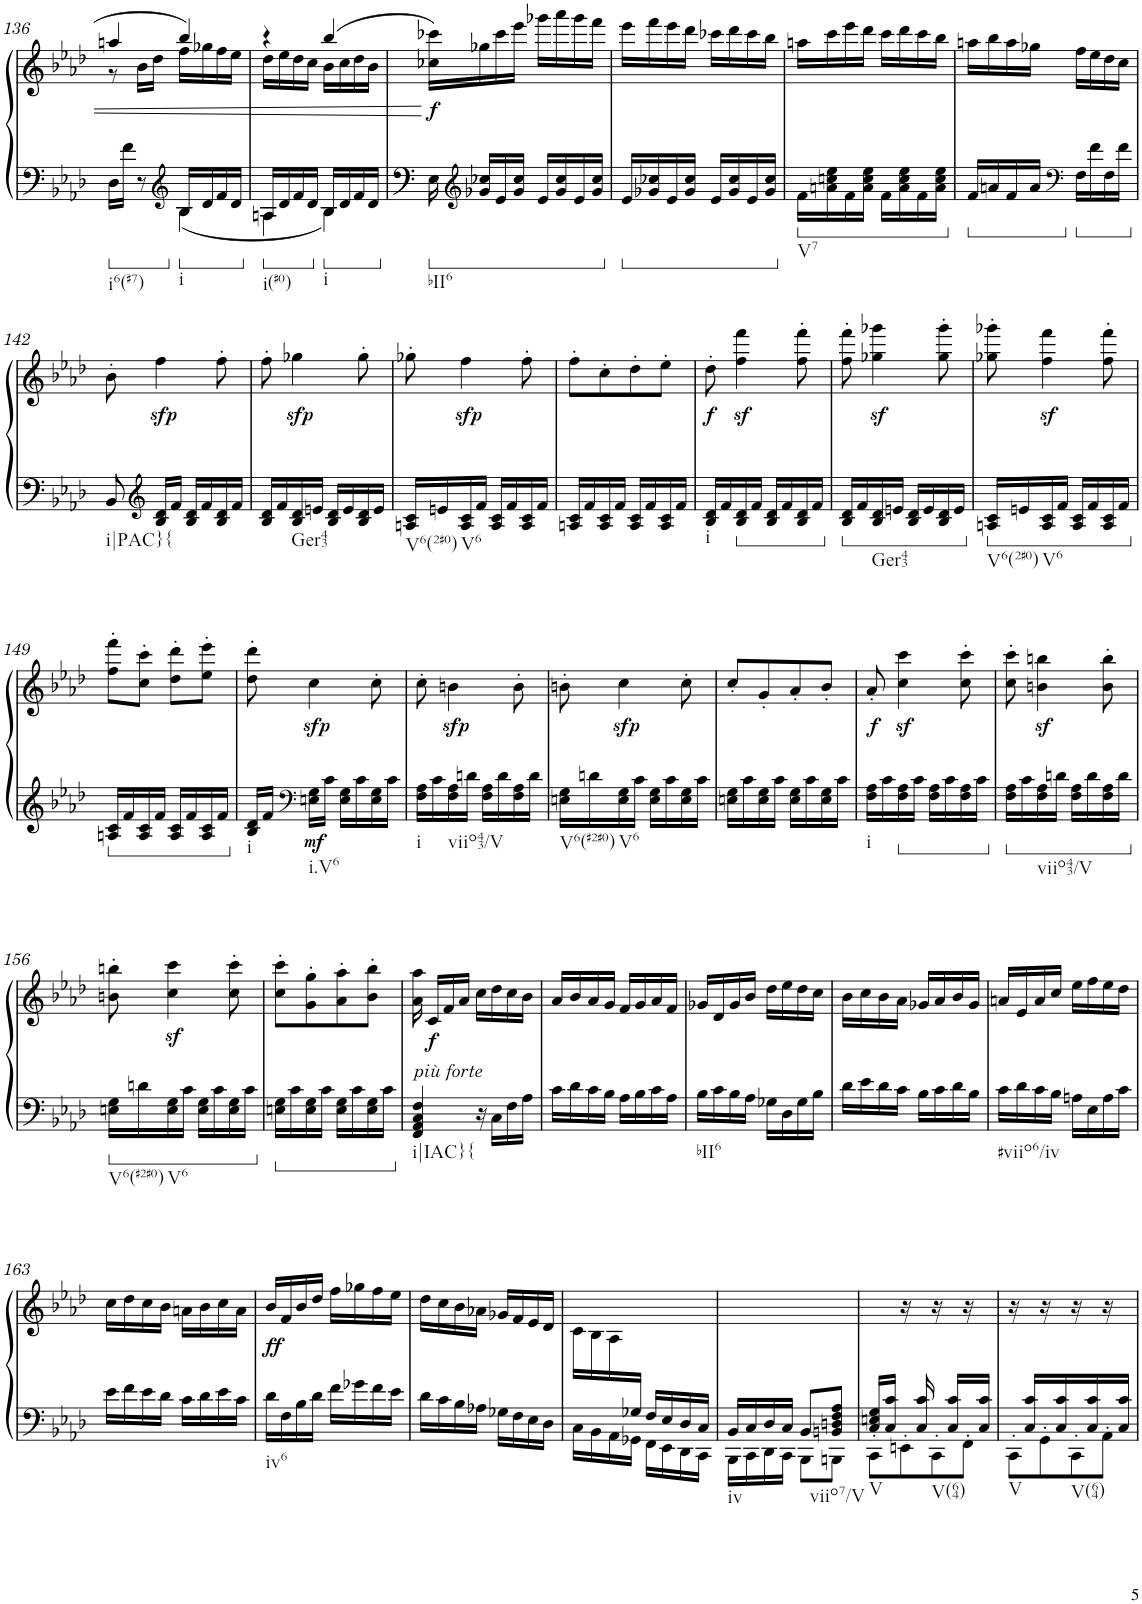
**kern	**kern	**dynam
*part1	*part1	*part1
*staff2	*staff1	*staff1/2
*I"Piano	*	*
*I'Pno.	*	*
!!LO:PB:g=z
*clefG2	*clefG2	*
*k[b-e-a-d-]	*k[b-e-a-d-]	*
*M2/4	*M2/4	*
=136	=136	=136
*^	*^	*
!LO:TX:b:t=i6(#7)	!	!	!	!
16D-\LL	4ryy	4aan/	8r	.
16f\JJ	.	.	.	.
8r	.	.	16b-\LL	.
.	.	.	16dd-\JJ	.
*clefG2	*	*	*	*
!LO:TX:b:t=i	!	!	!	!
16B-/LL	4B-\	4bb-/	16ff\LL	.
16d-/	.	.	16gg-X\	.
16f/	.	.	16ff\	.
16d-/JJ	.	.	16ee-\JJ	.
=137	=137	=137	=137	=137
!LO:TX:b:t=i(#0)	!	!	!	!
16An/LL	4A\	4r	16dd-\LL	.
16d-/	.	.	16ee-\	.
16f/	.	.	16dd-\	.
16d-/JJ	.	.	16cc\JJ	.
!LO:TX:b:t=i	!	!	!	!
16B-/LL	4B-\	(4bb-/	16b-\LL	.
16d-/	.	.	16cc\	.
16f/	.	.	16dd-\	.
16d-/JJ	.	.	16b-\JJ	.
*v	*v	*	*	*
=138	=138	=138	=138
!LO:TX:b:t=bII6	!	!	!
!	!	!	!LO:DY:b
*	*v	*v	*
16E-\	16cc-X\ 16ccc-X\LL)	f
*clefG2	*	*
16g-X/ 16cc-X/LL	16gg-X\	.
16e-/	16ccc-\	.
16g-/ 16cc-/JJ	16eee-\JJ	.
16e-/LL	16ggg-X\LL	.
16g-/ 16cc-/	16aaa-\	.
16e-/	16ggg-\	.
16g-/ 16cc-/JJ	16fff\JJ	.
=139	=139	=139
16e-/LL	16eee-\LL	.
16g-X/ 16cc-X/	16fff\	.
16e-/	16eee-\	.
16g-/ 16cc-/JJ	16ddd-\JJ	.
16e-/LL	16ccc-X\LL	.
16g-/ 16cc-/	16ddd-\	.
16e-/	16ccc-\	.
16g-/ 16cc-/JJ	16bb-\JJ	.
=140	=140	=140
!LO:TX:b:t=V7	!	!
16f\LL	16aan\LL	.
16an\ 16ccn\ 16ee-\	16ccc\	.
16f\	16eee-\	.
16a\ 16cc\ 16ee-\JJ	16ddd-\JJ	.
16f\LL	16ccc\LL	.
16a\ 16cc\ 16ee-\	16ddd-\	.
16f\	16ccc\	.
16a\ 16cc\ 16ee-\JJ	16bb-\JJ	.
=141	=141	=141
16f/LL	16aan\LL	.
16an/	16bb-\	.
16f/	16aa\	.
16a/JJ	16gg-X\JJ	.
*clefF4	*	*
16F\LL	16ff\LL	.
16f\	16ee-\	.
16F\	16dd-\	.
16f\JJ	16cc\JJ	.
!!LO:LB:g=z
=142	=142	=142
!LO:TX:b:t=i|PAC}{	!	!
8BB-/	8b-'\	.
*clefG2	*	*
!	!	!LO:DY:b
16B-/ 16d-/LL	4ff\	sfp
16f/JJ	.	.
16B-/ 16d-/LL	.	.
16f/	.	.
16B-/ 16d-/	8ff'\	.
16f/JJ	.	.
=143	=143	=143
16B-/ 16d-/LL	8ff'\	.
16f/	.	.
!LO:TX:b:t=Ger43	!	!
!	!	!LO:DY:b
16B-/ 16d-/	4gg-X\	sfp
16en/JJ	.	.
16B-/ 16d-/LL	.	.
16e/	.	.
16B-/ 16d-/	8gg-'\	.
16e/JJ	.	.
=144	=144	=144
!LO:TX:b:t=V6(2#0)	!	!
16An/ 16c/LL	8gg-X'\	.
16en/	.	.
!LO:TX:b:t=V6	!	!
!	!	!LO:DY:b
16A/ 16c/	4ff\	sfp
16f/JJ	.	.
16A/ 16c/LL	.	.
16f/	.	.
16A/ 16c/	8ff'\	.
16f/JJ	.	.
=145	=145	=145
16An/ 16c/LL	8ff'\L	.
16f/	.	.
16A/ 16c/	8cc'\	.
16f/JJ	.	.
16A/ 16c/LL	8dd-'\	.
16f/	.	.
16A/ 16c/	8ee-'\J	.
16f/JJ	.	.
=146	=146	=146
!LO:TX:b:t=i	!	!
!	!	!LO:DY:b
16B-/ 16d-/LL	8dd-'\	f
16f/	.	.
16B-/ 16d-/	4ff\z< 4fff\z<	.
16f/JJ	.	.
16B-/ 16d-/LL	.	.
16f/	.	.
16B-/ 16d-/	8ff\' 8fff\'	.
16f/JJ	.	.
=147	=147	=147
16B-/ 16d-/LL	8ff\' 8fff\'	.
16f/	.	.
!LO:TX:b:t=Ger43	!	!
16B-/ 16d-/	4gg-X\z< 4ggg-X\z<	.
16en/JJ	.	.
16B-/ 16d-/LL	.	.
16e/	.	.
16B-/ 16d-/	8gg-\' 8ggg-\'	.
16e/JJ	.	.
=148	=148	=148
!LO:TX:b:t=V6(2#0)	!	!
16An/ 16c/LL	8gg-X\' 8ggg-X\'	.
16en/	.	.
!LO:TX:b:t=V6	!	!
16A/ 16c/	4ff\z< 4fff\z<	.
16f/JJ	.	.
16A/ 16c/LL	.	.
16f/	.	.
16A/ 16c/	8ff\' 8fff\'	.
16f/JJ	.	.
!!LO:LB:g=z
=149	=149	=149
16An/ 16c/LL	8ff\' 8fff\'L	.
16f/	.	.
16A/ 16c/	8cc\' 8ccc\'J	.
16f/JJ	.	.
16A/ 16c/LL	8dd-\' 8ddd-\'L	.
16f/	.	.
16A/ 16c/	8ee-\' 8eee-\'J	.
16f/JJ	.	.
=150	=150	=150
!LO:TX:b:t=i	!	!
16B-/ 16d-/LL	8dd-\' 8ddd-\'	.
16f/JJ	.	.
*clefF4	*	*
!LO:TX:b:t=i.V6	!	!
!	!	!LO:DY:b=2
!	!	!LO:DY:n=1:b
16En\ 16G\LL	4cc\	mf sfp
16c\JJ	.	.
16E\ 16G\LL	.	.
16c\	.	.
16E\ 16G\	8cc'\	.
16c\JJ	.	.
=151	=151	=151
!LO:TX:b:t=i	!	!
16F\ 16A-\LL	8cc'\	.
16c\	.	.
!LO:TX:b:t=viio43/V	!	!
!	!	!LO:DY:b
16F\ 16A-\	4bn\	sfp
16dn\JJ	.	.
16F\ 16A-\LL	.	.
16d\	.	.
16F\ 16A-\	8b'\	.
16d\JJ	.	.
=152	=152	=152
!LO:TX:b:t=V6(#2#0)	!	!
16En\ 16G\LL	8bn'\	.
16dn\	.	.
!LO:TX:b:t=V6	!	!
!	!	!LO:DY:b
16E\ 16G\	4cc\	sfp
16c\JJ	.	.
16E\ 16G\LL	.	.
16c\	.	.
16E\ 16G\	8cc'\	.
16c\JJ	.	.
=153	=153	=153
16En\ 16G\LL	8cc'/L	.
16c\	.	.
16E\ 16G\	8g'/	.
16c\JJ	.	.
16E\ 16G\LL	8a-'/	.
16c\	.	.
16E\ 16G\	8b-'/J	.
16c\JJ	.	.
=154	=154	=154
!LO:TX:b:t=i	!	!
!	!	!LO:DY:b
16F\ 16A-\LL	8a-'/	f
16c\	.	.
16F\ 16A-\	4cc\z< 4ccc\z<	.
16c\JJ	.	.
16F\ 16A-\LL	.	.
16c\	.	.
16F\ 16A-\	8cc\' 8ccc\'	.
16c\JJ	.	.
=155	=155	=155
16F\ 16A-\LL	8cc\' 8ccc\'	.
16c\	.	.
!LO:TX:b:t=viio43/V	!	!
16F\ 16A-\	4bn\z< 4bbn\z<	.
16dn\JJ	.	.
16F\ 16A-\LL	.	.
16d\	.	.
16F\ 16A-\	8b\' 8bb\'	.
16d\JJ	.	.
!!LO:LB:g=z
=156	=156	=156
!LO:TX:b:t=V6(#2#0)	!	!
16En\ 16G\LL	8bn\' 8bbn\'	.
16dn\	.	.
!LO:TX:b:t=V6	!	!
16E\ 16G\	4cc\z< 4ccc\z<	.
16c\JJ	.	.
16E\ 16G\LL	.	.
16c\	.	.
16E\ 16G\	8cc\' 8ccc\'	.
16c\JJ	.	.
=157	=157	=157
16En\ 16G\LL	8cc\' 8ccc\'L	.
16c\	.	.
16E\ 16G\	8g\' 8gg\'	.
16c\JJ	.	.
16E\ 16G\LL	8a-\' 8aa-\'	.
16c\	.	.
16E\ 16G\	8b-\' 8bb-\'J	.
16c\JJ	.	.
=158	=158	=158
!LO:TX:a:i:t=più forte	!	!
!LO:TX:b:t=i|IAC}{	!	!
4FF/ 4AA-/ 4C/ 4F/	16a-\ 16aa-\	.
.	16c/LL	.
!	!	!LO:DY:b
.	16f/	f
.	16a-/JJ	.
16r	16cc\LL	.
16C\LL	16dd-\	.
16F\	16cc\	.
16A-\JJ	16b-\JJ	.
=159	=159	=159
16c\LL	16a-/LL	.
16d-\	16b-/	.
16c\	16a-/	.
16B-\JJ	16g/JJ	.
16A-\LL	16f/LL	.
16B-\	16g/	.
16c\	16a-/	.
16A-\JJ	16f/JJ	.
=160	=160	=160
!LO:TX:b:t=bII6	!	!
16B-\LL	16g-X/LL	.
16c\	16d-/	.
16B-\	16g-/	.
16A-\JJ	16b-/JJ	.
16G-X\LL	16dd-\LL	.
16D-\	16ee-\	.
16G-\	16dd-\	.
16B-\JJ	16cc\JJ	.
=161	=161	=161
16d-\LL	16b-\LL	.
16e-\	16cc\	.
16d-\	16b-\	.
16c\JJ	16a-\JJ	.
16B-\LL	16g-X/LL	.
16c\	16a-/	.
16d-\	16b-/	.
16B-\JJ	16g-/JJ	.
=162	=162	=162
!LO:TX:b:t=#viio6/iv	!	!
16c\LL	16an/LL	.
16d-\	16e-/	.
16c\	16a/	.
16B-\JJ	16cc/JJ	.
16An\LL	16ee-\LL	.
16E-\	16ff\	.
16A\	16ee-\	.
16c\JJ	16dd-\JJ	.
!!LO:LB:g=z
=163	=163	=163
16e-\LL	16cc\LL	.
16f\	16dd-\	.
16e-\	16cc\	.
16d-\JJ	16b-\JJ	.
16c\LL	16an\LL	.
16d-\	16b-\	.
16e-\	16cc\	.
16c\JJ	16a\JJ	.
=164	=164	=164
!LO:TX:b:t=iv6	!	!
!	!	!LO:DY:b
16d-\LL	16b-/LL	ff
16F\	16f/	.
16B-\	16b-/	.
16d-\JJ	16dd-/JJ	.
16f\LL	16ff\LL	.
16g-X\	16gg-X\	.
16f\	16ff\	.
16e-\JJ	16ee-\JJ	.
=165	=165	=165
16d-\LL	16dd-\LL	.
16c\	16cc\	.
16B-\	16b-\	.
16A-X\JJ	16a-X\JJ	.
16G-X\LL	16g-X/LL	.
16F\	16f/	.
16E-\	16e-/	.
16D-\JJ	16d-/JJ	.
=166	=166	=166
*^	*	*
8.ryy	16C\LL	16c\LL	.
.	16BB-\	16B-\	.
.	16AA-\	16A-\	.
16G-X/JJ	16GG-X\JJ	4ryy	.
16F/LL	16FF\LL	.	.
16E-/	16EE-\	.	.
16D-/	16DD-\	.	.
16C/JJ	16CC\JJ	16ryy	.
=167	=167	=167	=167
!LO:TX:b:t=iv	!	!	!
16BB-/LL	16BBB-\LL	2ryy	.
16C/	16CC\	.	.
16D-/	16DD-\	.	.
16C/JJ	16CC\JJ	.	.
8BB-/L	8BBB-\L	.	.
!LO:TX:b:t=viio7/V	!	!	!
8BBn/ 8Dn/ 8F/ 8A-/J	8BBBn\J	.	.
=168	=168	=168	=168
!LO:TX:b:t=V	!	!	!
16C/ 16En/ 16G/LL	8CC'\L	8ryy	.
16C/ 16c/JJ	.	.	.
16ryy	8EEn'\	16r	.
16C/ 16c/	.	16ryy	.
!LO:TX:b:t=V(64)	!	!	!
16ryy	8CC'\	16r	.
16C/ 16c/LL	.	16ryy	.
16ryy	8FF'\J	16r	.
16C/ 16c/JJ	.	16ryy	.
=169	=169	=169	=169
!LO:TX:b:t=V	!	!	!
16ryy	8CC'\L	16r	.
16C/ 16c/LL	.	16ryy	.
16ryy	8GG'\	16r	.
16C/ 16c/	.	16ryy	.
!LO:TX:b:t=V(64)	!	!	!
16ryy	8CC'\	16r	.
16C/ 16c/	.	16ryy	.
16ryy	8AA-'\J	16r	.
16C/ 16c/JJ	.	16ryy	.
*v	*v	*	*
=	=	=
*-	*-	*-
